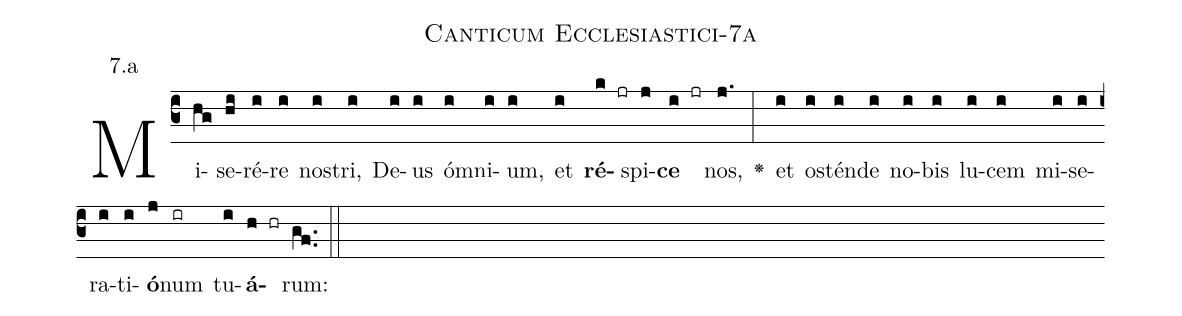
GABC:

name: Canticum Ecclesiastici-7a;
annotation: 7.a;
%%
(c3)Mi(hg)se(hi)ré(i)re(i) no(i)stri,(i) De(i)us(i) óm(i)ni(i)um,(i) et(i) <b>ré</b>(k jr)spi(j)<b>ce</b>(i jr) nos,(j.) <v>\greheightstar</v>(:) et(i) o(i)stén(i)de(i) no(i)bis(i) lu(i)cem(i) mi(i)se(i)ra(i)ti(i)<b>ó</b>(j)num(ir) tu(i)<b>á</b>(h hr)rum:(gf..) (::)


%E(i) u(i) o(j) u(i) a(h) e.(gf..) (::)
